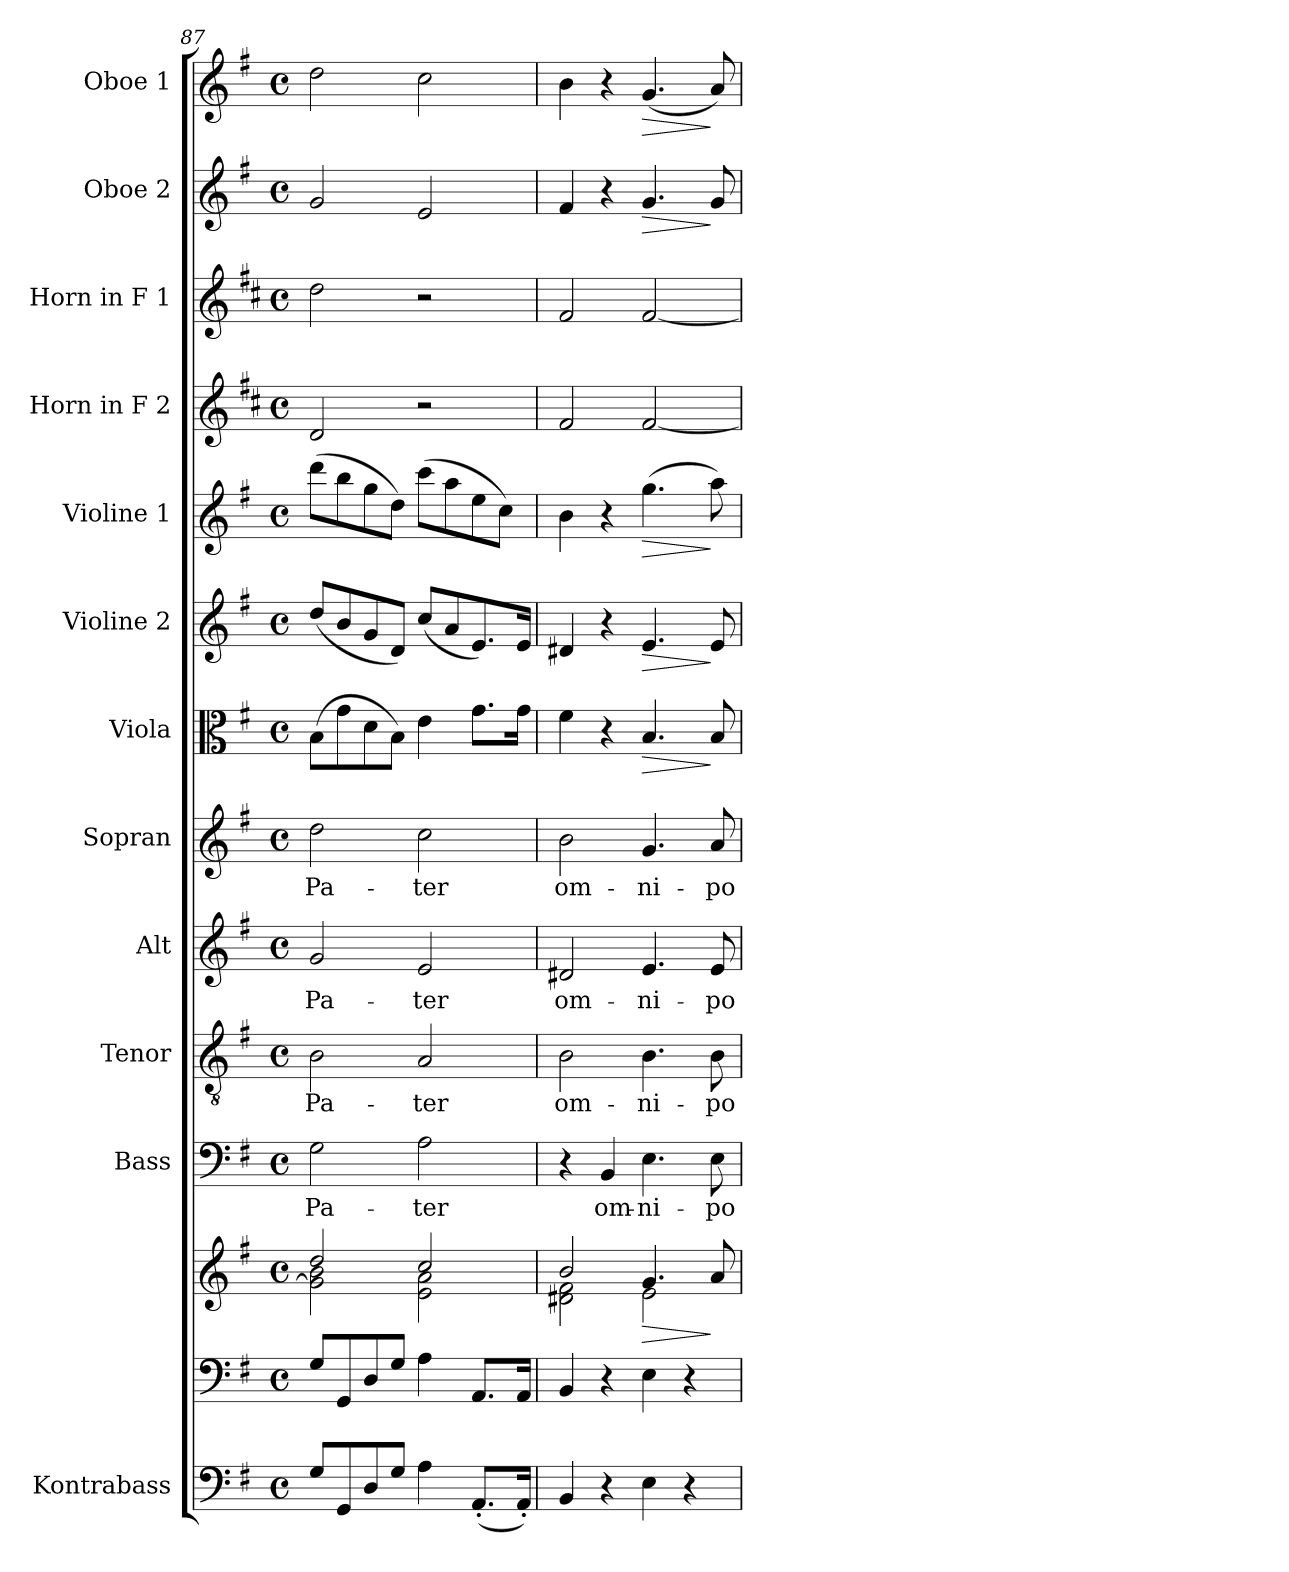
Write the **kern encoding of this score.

**kern	**kern	**kern	**dynam	**kern	**text	**kern	**text	**kern	**text	**kern	**text	**kern	**dynam	**kern	**dynam	**kern	**dynam	**kern	**kern	**kern	**dynam	**kern	**dynam
*part13	*part12	*part12	*part12	*part11	*part11	*part10	*part10	*part9	*part9	*part8	*part8	*part7	*part7	*part6	*part6	*part5	*part5	*part4	*part3	*part2	*part2	*part1	*part1
*staff14	*staff13	*staff12	*staff12/13	*staff11	*staff11	*staff10	*staff10	*staff9	*staff9	*staff8	*staff8	*staff7	*staff7	*staff6	*staff6	*staff5	*staff5	*staff4	*staff3	*staff2	*staff2	*staff1	*staff1
*I"Kontrabass	*	*	*	*I"Bass	*	*I"Tenor	*	*I"Alt	*	*I"Sopran	*	*I"Viola	*	*I"Violine 2	*	*I"Violine 1	*	*I"Horn in F 2	*I"Horn in F 1	*I"Oboe 2	*	*I"Oboe 1	*
*I'Kb.	*	*	*	*I'B.	*	*I'T.	*	*I'A.	*	*I'S.	*	*I'Vla.	*	*I'Vl. 2	*	*I'Vl. 1	*	*	*	*I'Ob. 2	*	*I'Ob. 1	*
*clefF4	*clefF4	*clefG2	*	*clefF4	*	*clefGv2	*	*clefG2	*	*clefG2	*	*clefC3	*	*clefG2	*	*clefG2	*	*clefG2	*clefG2	*clefG2	*	*clefG2	*
*ITrd7c12	*	*	*	*	*	*	*	*	*	*	*	*	*	*	*	*	*	*ITrd4c7	*ITrd4c7	*	*	*	*
*k[f#]	*k[f#]	*k[f#]	*	*k[f#]	*	*k[f#]	*	*k[f#]	*	*k[f#]	*	*k[f#]	*	*k[f#]	*	*k[f#]	*	*k[f#]	*k[f#]	*k[f#]	*	*k[f#]	*
*G:	*G:	*G:	*	*G:	*	*G:	*	*G:	*	*G:	*	*G:	*	*G:	*	*G:	*	*G:	*G:	*G:	*	*G:	*
*M4/4	*M4/4	*M4/4	*	*M4/4	*	*M4/4	*	*M4/4	*	*M4/4	*	*M4/4	*	*M4/4	*	*M4/4	*	*M4/4	*M4/4	*M4/4	*	*M4/4	*
*met(c)	*met(c)	*met(c)	*	*met(c)	*	*met(c)	*	*met(c)	*	*met(c)	*	*met(c)	*	*met(c)	*	*met(c)	*	*met(c)	*met(c)	*met(c)	*	*met(c)	*
=87	=87	=87	=87	=87	=87	=87	=87	=87	=87	=87	=87	=87	=87	=87	=87	=87	=87	=87	=87	=87	=87	=87	=87
*	*	*^	*	*	*	*	*	*	*	*	*	*	*	*	*	*	*	*	*	*	*	*	*
!	!	!	!	!	!	!LO:LY:b	!	!LO:LY:b	!	!LO:LY:b	!	!LO:LY:b	!	!	!	!	!	!	!	!	!	!	!	!
8GG/L	8G/L	2dd/	2g\] 2b\	.	2G\	Pa-	2B\	Pa-	2g/	Pa-	2dd\	Pa-	(>8B\L	.	(<8dd/L	.	(>8ddd\L	.	2G/	2g\	2g/	.	2dd\	.
8GGG/	8GG/	.	.	.	.	.	.	.	.	.	.	.	8g\	.	8b/	.	8bb\	.	.	.	.	.	.	.
8DD/	8D/	.	.	.	.	.	.	.	.	.	.	.	8d\	.	8g/	.	8gg\	.	.	.	.	.	.	.
8GG/J	8G/J	.	.	.	.	.	.	.	.	.	.	.	8B\J)	.	8d/J)	.	8dd\J)	.	.	.	.	.	.	.
!	!	!	!	!	!	!LO:LY:b	!	!LO:LY:b	!	!LO:LY:b	!	!LO:LY:b	!	!	!	!	!	!	!	!	!	!	!	!
4AA\	4A\	2cc/	2e\ 2a\	.	2A\	-ter	2A/	-ter	2e/	-ter	2cc\	-ter	4e\	.	(<8cc/L	.	(>8ccc\L	.	2r	2r	2e/	.	2cc\	.
.	.	.	.	.	.	.	.	.	.	.	.	.	.	.	8a/	.	8aa\	.	.	.	.	.	.	.
(<8.AAA'</L	8.AA/L	.	.	.	.	.	.	.	.	.	.	.	8.g\L	.	8.e/)	.	8ee\	.	.	.	.	.	.	.
.	.	.	.	.	.	.	.	.	.	.	.	.	.	.	.	.	8cc\J)	.	.	.	.	.	.	.
16AAA'</Jk)	16AA/Jk	.	.	.	.	.	.	.	.	.	.	.	16g\Jk	.	16e/Jk	.	.	.	.	.	.	.	.	.
=88	=88	=88	=88	=88	=88	=88	=88	=88	=88	=88	=88	=88	=88	=88	=88	=88	=88	=88	=88	=88	=88	=88	=88	=88
!	!	!	!	!	!	!	!	!LO:LY:b	!	!LO:LY:b	!	!LO:LY:b	!	!	!	!	!	!	!	!	!	!	!	!
4BBB/	4BB/	2b/	2d#X\ 2f#\	.	4r	.	2B\	om-	2d#X/	om-	2b\	om-	4f#\	.	4d#X/	.	4b\	.	2B/	2B/	4f#/	.	4b\	.
!	!	!	!	!	!	!LO:LY:b	!	!	!	!	!	!	!	!	!	!	!	!	!	!	!	!	!	!
4r	4r	.	.	.	4BB/	om-	.	.	.	.	.	.	4r	.	4r	.	4r	.	.	.	4r	.	4r	.
!	!	!	!	!LO:HP:b	!	!LO:LY:b	!	!LO:LY:b	!	!LO:LY:b	!	!LO:LY:b	!	!LO:HP:b	!	!LO:HP:b	!	!LO:HP:b	!	!	!	!LO:HP:b	!	!LO:HP:b
4EE\	4E\	4.g/	2e\	>	4.E\	-ni-	4.B\	-ni-	4.e/	-ni-	4.g/	-ni-	4.B/	>	4.e/	>	(>4.gg\	>	[2B/	[2B/	4.g/	>	(<4.g/	>
4r	4r	.	.	.	.	.	.	.	.	.	.	.	.	.	.	.	.	.	.	.	.	.	.	.
!	!	!	!	!	!	!LO:LY:b	!	!LO:LY:b	!	!LO:LY:b	!	!LO:LY:b	!	!	!	!	!	!	!	!	!	!	!	!
.	.	8a/	.	]	8E\	-po-	8B\	-po-	8e/	-po-	8a/	-po-	8B/	]	8e/	]	8aa\)	]	.	.	8g/	]	8a/)	]
*	*	*v	*v	*	*	*	*	*	*	*	*	*	*	*	*	*	*	*	*	*	*	*	*	*
=	=	=	=	=	=	=	=	=	=	=	=	=	=	=	=	=	=	=	=	=	=	=	=
*-	*-	*-	*-	*-	*-	*-	*-	*-	*-	*-	*-	*-	*-	*-	*-	*-	*-	*-	*-	*-	*-	*-	*-
